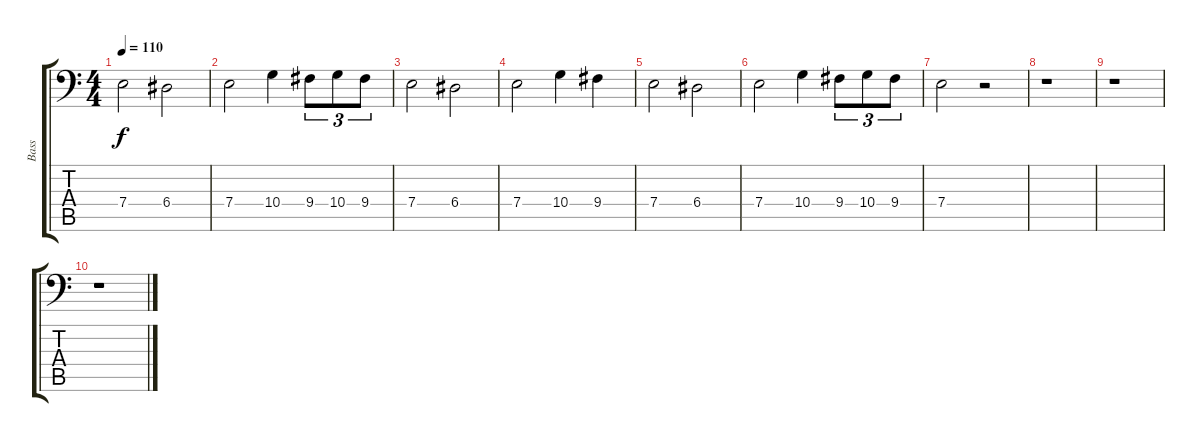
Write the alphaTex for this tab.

\track ("Bass" "Bass") {instrument slapbass2}
\staff {score tabs}
\tuning (C3 G2 D2 A1 E1 B0) {hide}
\ts (4 4)
\tempo 110
\clef f4
\ks c
7.4.2{dy f} 6.4.2 |
7.4.2 10.4.4 9.4.8{tu (3 2)} 10.4.8{tu (3 2)} 9.4.8{tu (3 2)} |
7.4.2 6.4.2 |
7.4.2 10.4.4 9.4.4 |
7.4.2 6.4.2 |
7.4.2 10.4.4 9.4.8{tu (3 2)} 10.4.8{tu (3 2)} 9.4.8{tu (3 2)} |
7.4.2 r.2 |
r.1 |
r.1 |
r.1
